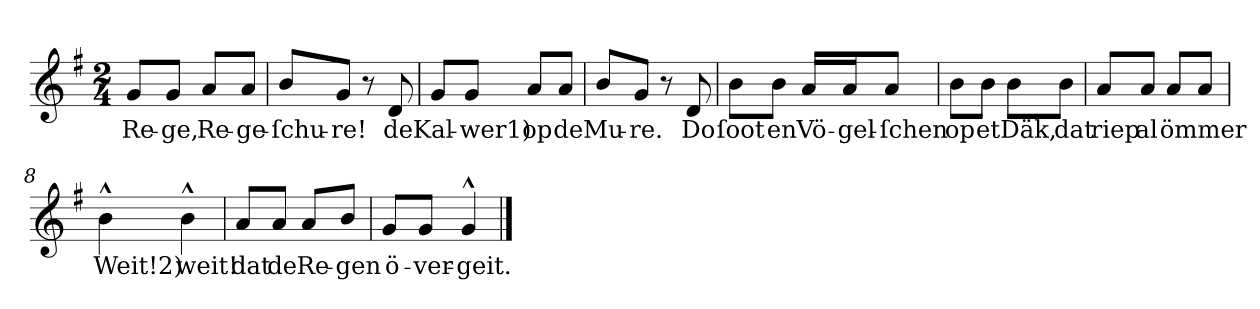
**kern	**text
*part1	*part1
*staff1	*staff1
*clefG2	*
*k[f#]	*
*G:	*
*M2/4	*
=1	=1
8g/L	Re-
8g/J	-ge,
8a/L	Re-
8a/J	-ge-
=2	=2
8b/L	-ſchu-
8g/J	-re!
8r	.
8d	de
=3	=3
8g/L	Kal-
8g/J	-wer1)
8a/L	op
8a/J	de
=4	=4
8b/L	Mu-
8g/J	-re.
8r	.
8d	Do
=5	=5
8b\L	ſoot
8b\J	en
16a/LL	Vö-
16a/J	-gel-
8a/J	-ſchen
=6	=6
8b\L	op
8b\J	et
8b\L	Däk,
8b\J	dat
=7	=7
8a/L	riep
8a/J	al
8a/L	ömmer
8a/J	.
=8	=8
4b^^	Weit!2)
4b^^	weit!
=9	=9
8a/L	dat
8a/J	de
8a/L	Re-
8b/J	-gen
=10	=10
8g/L	ö-
8g/J	-ver-
4g^^	-geit.
==	==
*-	*-
